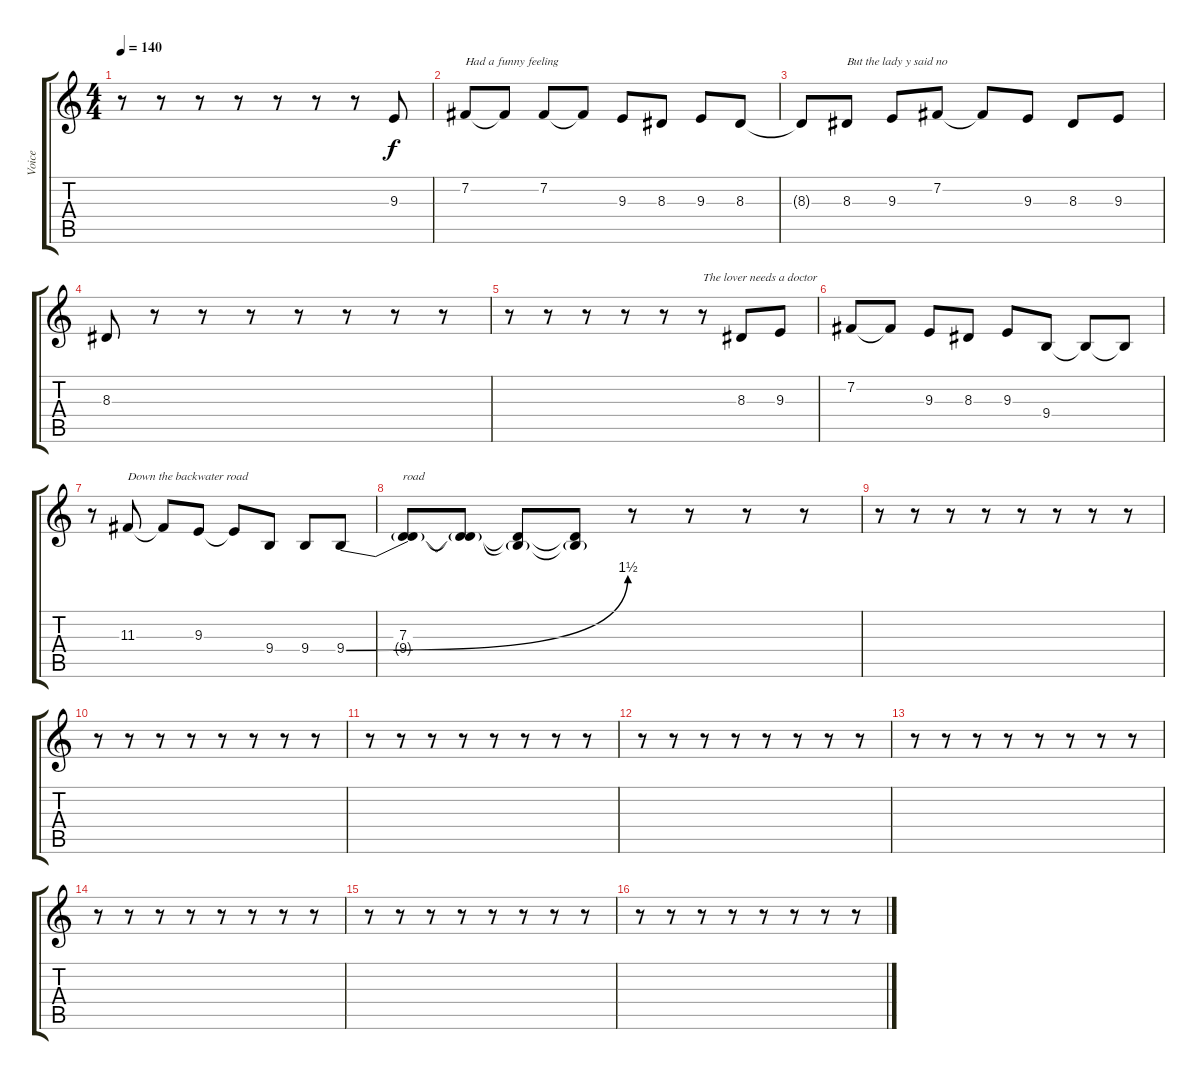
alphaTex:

\track ("Voice" "Voice") {instrument lead5charang}
\staff {score tabs}
\tuning (E4 B3 G3 D3 A2 E2) {hide}
\ts (4 4)
\tempo 140
\clef g2
\ks c
r.8{dy f} r.8 r.8 r.8 r.8 r.8 r.8 9.3.8 |
7.2.8{txt "Had a funny feeling"} 7.2{t}.8 7.2.8 7.2{t}.8 9.3.8 8.3.8 9.3.8 8.3.8 |
8.3{t}.8 8.3.8{txt "But the lady y said no"} 9.3.8 7.2.8 7.2{t}.8 9.3.8 8.3.8 9.3.8 |
8.3.8 r.8 r.8 r.8 r.8 r.8 r.8 r.8 |
r.8 r.8 r.8 r.8 r.8 r.8{txt "The lover needs a doctor"} 8.3.8 9.3.8 |
7.2.8 7.2{t}.8 9.3.8 8.3.8 9.3.8 9.4.8 9.4{t}.8 9.4{t}.8 |
r.8 11.3.8{txt "Down the backwater road"} 11.3{t}.8 9.3.8 9.3{t}.8 9.4.8 9.4.8 9.4{be (bend 0 0 60 6)}.8 |
(7.3 9.4{t}).8{txt "road"} (7.3{t} 9.4{t}).8 (7.3{t} 9.4{t}).8 (7.3{t} 9.4{t}).8 r.8 r.8 r.8 r.8 |
r.8 r.8 r.8 r.8 r.8 r.8 r.8 r.8 |
r.8 r.8 r.8 r.8 r.8 r.8 r.8 r.8 |
r.8 r.8 r.8 r.8 r.8 r.8 r.8 r.8 |
r.8 r.8 r.8 r.8 r.8 r.8 r.8 r.8 |
r.8 r.8 r.8 r.8 r.8 r.8 r.8 r.8 |
r.8 r.8 r.8 r.8 r.8 r.8 r.8 r.8 |
r.8 r.8 r.8 r.8 r.8 r.8 r.8 r.8 |
r.8 r.8 r.8 r.8 r.8 r.8 r.8 r.8
